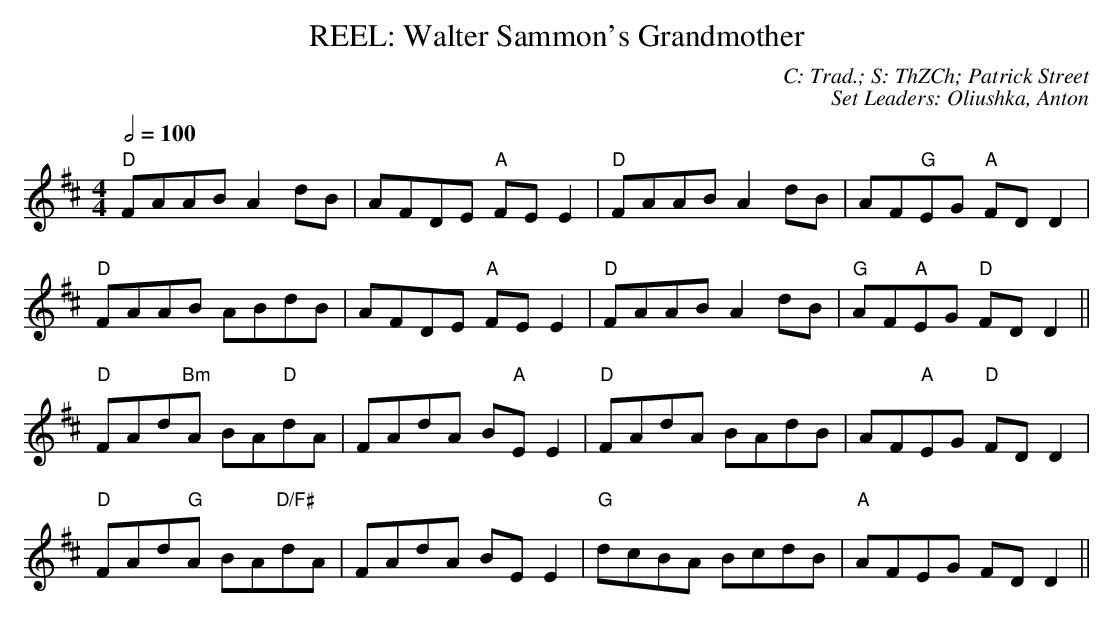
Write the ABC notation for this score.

X:1
T: REEL: Walter Sammon's Grandmother
C: C: Trad.; S: ThZCh; Patrick Street
C: Set Leaders: Oliushka, Anton
M: 4/4
L: 1/8
Q: 1/2=100
K: Dmaj
"D"FAAB A2dB|AFDE "A"FEE2|"D"FAAB A2dB|AF"G"EG "A"FDD2|
"D"FAAB ABdB|AFDE "A"FEE2|"D"FAAB A2dB|"G"AF"A"EG "D"FDD2||
"D"FAd"Bm"A BA"D"dA|FAdA B"A"EE2|"D"FAdA BAdB|AF"A"EG "D"FDD2|
"D"FAd"G"A BA"D/F#"dA|FAdA BEE2|"G"dcBA BcdB|"A"AFEG FDD2||
